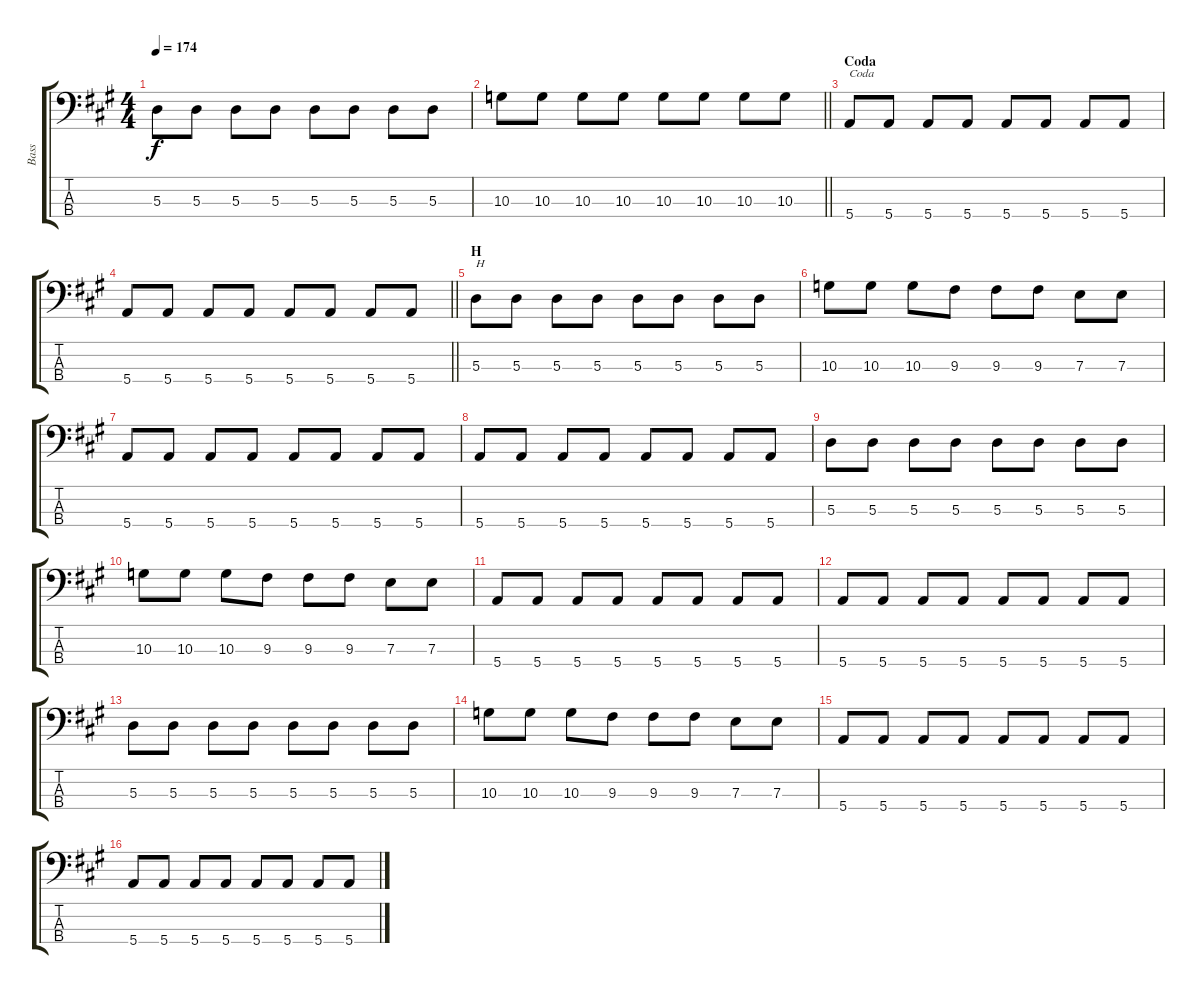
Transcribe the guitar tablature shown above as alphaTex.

\track ("Bass" "Bass") {instrument electricbasspick}
\staff {score tabs}
\tuning (G2 D2 A1 E1) {hide}
\ts (4 4)
\tempo 174
\clef f4
\ks a
5.3.8{dy f} 5.3.8 5.3.8 5.3.8 5.3.8 5.3.8 5.3.8 5.3.8 |
\barLineRight lightlight
10.3.8 10.3.8 10.3.8 10.3.8 10.3.8 10.3.8 10.3.8 10.3.8 |
\section ("" "Coda")
5.4.8{txt "Coda"} 5.4.8 5.4.8 5.4.8 5.4.8 5.4.8 5.4.8 5.4.8 |
\barLineRight lightlight
5.4.8 5.4.8 5.4.8 5.4.8 5.4.8 5.4.8 5.4.8 5.4.8 |
\section ("" "H")
5.3.8{txt "H"} 5.3.8 5.3.8 5.3.8 5.3.8 5.3.8 5.3.8 5.3.8 |
10.3.8 10.3.8 10.3.8 9.3.8 9.3.8 9.3.8 7.3.8 7.3.8 |
5.4.8 5.4.8 5.4.8 5.4.8 5.4.8 5.4.8 5.4.8 5.4.8 |
5.4.8 5.4.8 5.4.8 5.4.8 5.4.8 5.4.8 5.4.8 5.4.8 |
5.3.8 5.3.8 5.3.8 5.3.8 5.3.8 5.3.8 5.3.8 5.3.8 |
10.3.8 10.3.8 10.3.8 9.3.8 9.3.8 9.3.8 7.3.8 7.3.8 |
5.4.8 5.4.8 5.4.8 5.4.8 5.4.8 5.4.8 5.4.8 5.4.8 |
5.4.8 5.4.8 5.4.8 5.4.8 5.4.8 5.4.8 5.4.8 5.4.8 |
5.3.8 5.3.8 5.3.8 5.3.8 5.3.8 5.3.8 5.3.8 5.3.8 |
10.3.8 10.3.8 10.3.8 9.3.8 9.3.8 9.3.8 7.3.8 7.3.8 |
5.4.8 5.4.8 5.4.8 5.4.8 5.4.8 5.4.8 5.4.8 5.4.8 |
5.4.8 5.4.8 5.4.8 5.4.8 5.4.8 5.4.8 5.4.8 5.4.8
